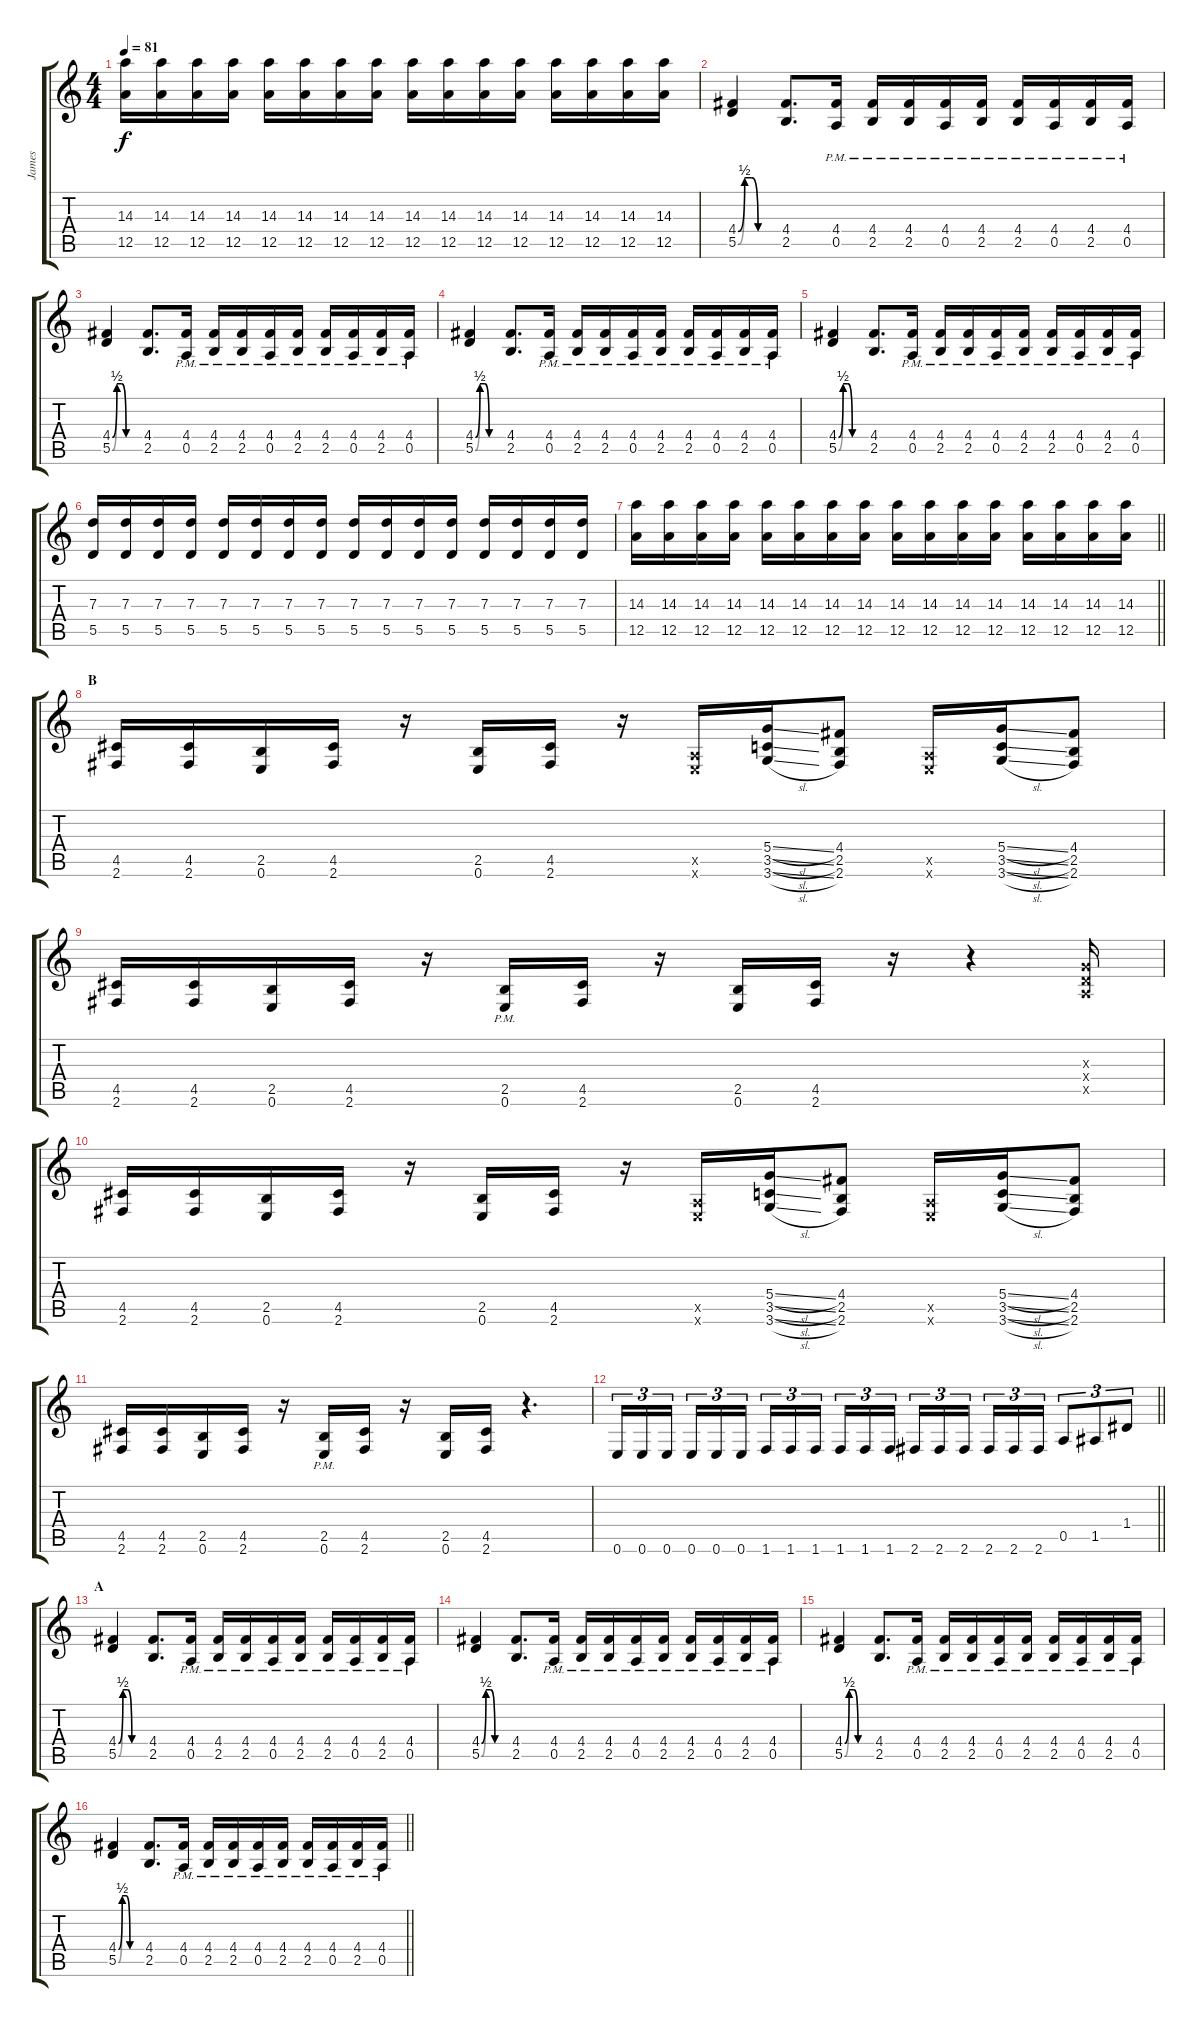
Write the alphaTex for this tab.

\track ("James" "James") {instrument distortionguitar}
\staff {score tabs}
\tuning (E4 B3 G3 D3 A2 E2) {hide}
\ts (4 4)
\tempo 81
\clef g2
\ks c
(14.3 12.5).16{dy f} (14.3 12.5).16 (14.3 12.5).16 (14.3 12.5).16 (14.3 12.5).16 (14.3 12.5).16 (14.3 12.5).16 (14.3 12.5).16 (14.3 12.5).16 (14.3 12.5).16 (14.3 12.5).16 (14.3 12.5).16 (14.3 12.5).16 (14.3 12.5).16 (14.3 12.5).16 (14.3 12.5).16 |
(4.4{be (custom 0 0 10 2 20 2 30 0 60 0)} 5.5{be (custom 0 0 10 2 20 2 30 0 60 0)}).4 (4.4 2.5).8{d} (4.4{pm} 0.5{pm}).16 (4.4{pm} 2.5{pm}).16 (4.4{pm} 2.5{pm}).16 (4.4{pm} 0.5{pm}).16 (4.4{pm} 2.5{pm}).16 (4.4{pm} 2.5{pm}).16 (4.4{pm} 0.5{pm}).16 (4.4{pm} 2.5{pm}).16 (4.4{pm} 0.5{pm}).16 |
(4.4{be (custom 0 0 10 2 20 2 30 0 60 0)} 5.5{be (custom 0 0 10 2 20 2 30 0 60 0)}).4 (4.4 2.5).8{d} (4.4{pm} 0.5{pm}).16 (4.4{pm} 2.5{pm}).16 (4.4{pm} 2.5{pm}).16 (4.4{pm} 0.5{pm}).16 (4.4{pm} 2.5{pm}).16 (4.4{pm} 2.5{pm}).16 (4.4{pm} 0.5{pm}).16 (4.4{pm} 2.5{pm}).16 (4.4{pm} 0.5{pm}).16 |
(4.4{be (custom 0 0 10 2 20 2 30 0 60 0)} 5.5{be (custom 0 0 10 2 20 2 30 0 60 0)}).4 (4.4 2.5).8{d} (4.4{pm} 0.5{pm}).16 (4.4{pm} 2.5{pm}).16 (4.4{pm} 2.5{pm}).16 (4.4{pm} 0.5{pm}).16 (4.4{pm} 2.5{pm}).16 (4.4{pm} 2.5{pm}).16 (4.4{pm} 0.5{pm}).16 (4.4{pm} 2.5{pm}).16 (4.4{pm} 0.5{pm}).16 |
(4.4{be (custom 0 0 10 2 20 2 30 0 60 0)} 5.5{be (custom 0 0 10 2 20 2 30 0 60 0)}).4 (4.4 2.5).8{d} (4.4{pm} 0.5{pm}).16 (4.4{pm} 2.5{pm}).16 (4.4{pm} 2.5{pm}).16 (4.4{pm} 0.5{pm}).16 (4.4{pm} 2.5{pm}).16 (4.4{pm} 2.5{pm}).16 (4.4{pm} 0.5{pm}).16 (4.4{pm} 2.5{pm}).16 (4.4{pm} 0.5{pm}).16 |
(7.3 5.5).16 (7.3 5.5).16 (7.3 5.5).16 (7.3 5.5).16 (7.3 5.5).16 (7.3 5.5).16 (7.3 5.5).16 (7.3 5.5).16 (7.3 5.5).16 (7.3 5.5).16 (7.3 5.5).16 (7.3 5.5).16 (7.3 5.5).16 (7.3 5.5).16 (7.3 5.5).16 (7.3 5.5).16 |
\barLineRight lightlight
(14.3 12.5).16 (14.3 12.5).16 (14.3 12.5).16 (14.3 12.5).16 (14.3 12.5).16 (14.3 12.5).16 (14.3 12.5).16 (14.3 12.5).16 (14.3 12.5).16 (14.3 12.5).16 (14.3 12.5).16 (14.3 12.5).16 (14.3 12.5).16 (14.3 12.5).16 (14.3 12.5).16 (14.3 12.5).16 |
\section ("" "B")
(4.5 2.6).16 (4.5 2.6).16 (2.5 0.6).16 (4.5 2.6).16 r.16 (2.5 0.6).16 (4.5 2.6).16 r.16 (0.5{x} 0.6{x}).16 (5.4{sl} 3.5{sl} 3.6{sl}).16 (4.4 2.5 2.6).8 (0.5{x} 0.6{x}).16 (5.4{sl} 3.5{sl} 3.6{sl}).16 (4.4 2.5 2.6).8 |
(4.5 2.6).16 (4.5 2.6).16 (2.5 0.6).16 (4.5 2.6).16 r.16 (2.5{pm} 0.6{pm}).16 (4.5 2.6).16 r.16 (2.5 0.6).16 (4.5 2.6).16 r.16 r.4 (0.3{x} 0.4{x} 0.5{x}).16 |
(4.5 2.6).16 (4.5 2.6).16 (2.5 0.6).16 (4.5 2.6).16 r.16 (2.5 0.6).16 (4.5 2.6).16 r.16 (0.5{x} 0.6{x}).16 (5.4{sl} 3.5{sl} 3.6{sl}).16 (4.4 2.5 2.6).8 (0.5{x} 0.6{x}).16 (5.4{sl} 3.5{sl} 3.6{sl}).16 (4.4 2.5 2.6).8 |
(4.5 2.6).16 (4.5 2.6).16 (2.5 0.6).16 (4.5 2.6).16 r.16 (2.5{pm} 0.6{pm}).16 (4.5 2.6).16 r.16 (2.5 0.6).16 (4.5 2.6).16 r.4{d} |
\barLineRight lightlight
0.6.16{tu (3 2)} 0.6.16{tu (3 2)} 0.6.16{tu (3 2) beam splitsecondary} 0.6.16{tu (3 2)} 0.6.16{tu (3 2)} 0.6.16{tu (3 2)} 1.6.16{tu (3 2)} 1.6.16{tu (3 2)} 1.6.16{tu (3 2) beam splitsecondary} 1.6.16{tu (3 2)} 1.6.16{tu (3 2)} 1.6.16{tu (3 2)} 2.6.16{tu (3 2)} 2.6.16{tu (3 2)} 2.6.16{tu (3 2) beam splitsecondary} 2.6.16{tu (3 2)} 2.6.16{tu (3 2)} 2.6.16{tu (3 2)} 0.5.8{tu (3 2)} 1.5.8{tu (3 2)} 1.4.8{tu (3 2)} |
\section ("" "A")
(4.4{be (custom 0 0 10 2 20 2 30 0 60 0)} 5.5{be (custom 0 0 10 2 20 2 30 0 60 0)}).4 (4.4 2.5).8{d} (4.4{pm} 0.5{pm}).16 (4.4{pm} 2.5{pm}).16 (4.4{pm} 2.5{pm}).16 (4.4{pm} 0.5{pm}).16 (4.4{pm} 2.5{pm}).16 (4.4{pm} 2.5{pm}).16 (4.4{pm} 0.5{pm}).16 (4.4{pm} 2.5{pm}).16 (4.4{pm} 0.5{pm}).16 |
(4.4{be (custom 0 0 10 2 20 2 30 0 60 0)} 5.5{be (custom 0 0 10 2 20 2 30 0 60 0)}).4 (4.4 2.5).8{d} (4.4{pm} 0.5{pm}).16 (4.4{pm} 2.5{pm}).16 (4.4{pm} 2.5{pm}).16 (4.4{pm} 0.5{pm}).16 (4.4{pm} 2.5{pm}).16 (4.4{pm} 2.5{pm}).16 (4.4{pm} 0.5{pm}).16 (4.4{pm} 2.5{pm}).16 (4.4{pm} 0.5{pm}).16 |
(4.4{be (custom 0 0 10 2 20 2 30 0 60 0)} 5.5{be (custom 0 0 10 2 20 2 30 0 60 0)}).4 (4.4 2.5).8{d} (4.4{pm} 0.5{pm}).16 (4.4{pm} 2.5{pm}).16 (4.4{pm} 2.5{pm}).16 (4.4{pm} 0.5{pm}).16 (4.4{pm} 2.5{pm}).16 (4.4{pm} 2.5{pm}).16 (4.4{pm} 0.5{pm}).16 (4.4{pm} 2.5{pm}).16 (4.4{pm} 0.5{pm}).16 |
\barLineRight lightlight
(4.4{be (custom 0 0 10 2 20 2 30 0 60 0)} 5.5{be (custom 0 0 10 2 20 2 30 0 60 0)}).4 (4.4 2.5).8{d} (4.4{pm} 0.5{pm}).16 (4.4{pm} 2.5{pm}).16 (4.4{pm} 2.5{pm}).16 (4.4{pm} 0.5{pm}).16{txt ""} (4.4{pm} 2.5{pm}).16 (4.4{pm} 2.5{pm}).16 (4.4{pm} 0.5{pm}).16 (4.4{pm} 2.5{pm}).16 (4.4{pm} 0.5{pm}).16
